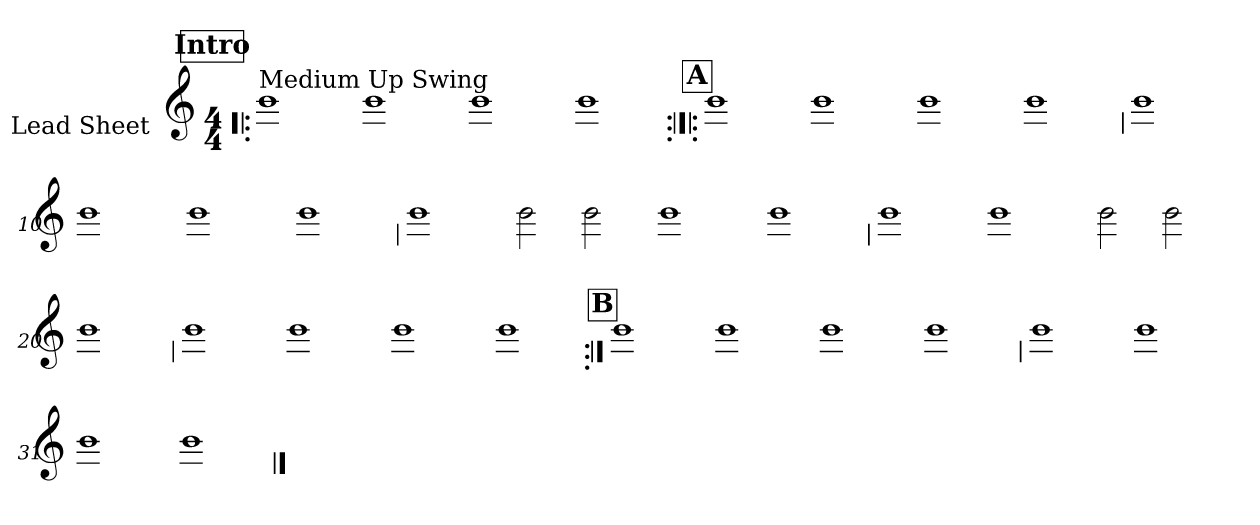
**kern
*part1
*staff1
*I"Lead Sheet
*stria0
*clefG2
*k[]
*C:
*M4/4
!!LO:REH:place=s1:a:t=Intro
=1!|:
!LO:TX:a:t=Medium Up Swing
1b
=2-
1b
=3-
1b
=4-
1b
!!LO:LB:g=z
!!LO:REH:place=s1:a:t=A
=5:|!|:
1b
=6-
1b
=7-
1b
=8-
1b
!!LO:LB:g=z
=9
1b
=10-
1b
=11-
1b
=12-
1b
!!LO:LB:g=z
=13
1b
=14-
2b
2b
=15-
1b
=16-
1b
!!LO:LB:g=z
=17
1b
=18-
1b
=19-
2b
2b
=20-
1b
!!LO:LB:g=z
=21
1b
=22-
1b
=23-
1b
=24-
1b
!!LO:LB:g=z
!!LO:REH:place=s1:a:t=B
=25:|!
1b
=26-
1b
=27-
1b
=28-
1b
!!LO:LB:g=z
=29
1b
=30-
1b
=31-
1b
=32-
1b
==
*-
